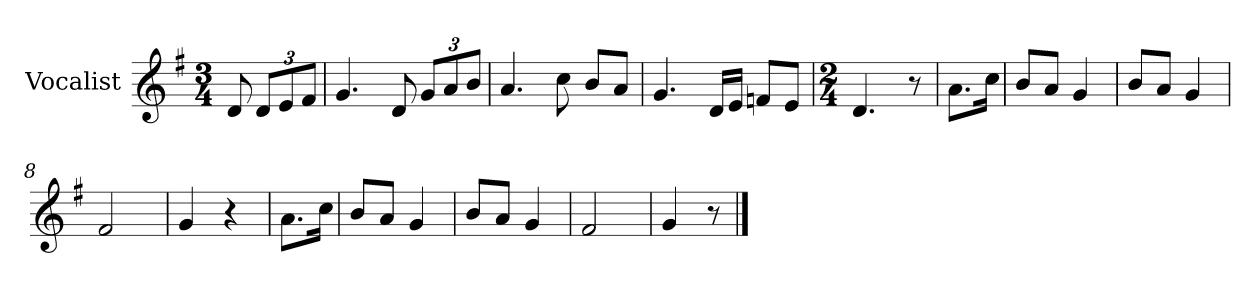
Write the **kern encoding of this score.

**kern
*part1
*staff1
*I"Vocalist
*k[f#]
*G:
*M3/4
=
8d
12dL
12e
12f#J
=1
4.g
8d
12gL
12a
12bJ
=2
4.a
8cc
8bL
8aJ
=3
4.g
16dLL
16eJJ
8fnL
8eJ
=4
*M2/4
4.d
8r
=5
8.aL
16ccJk
=6
8bL
8aJ
4g
=7
8bL
8aJ
4g
=8
2f#
=9
4g
4r
=10
8.aL
16ccJk
=11
8bL
8aJ
4g
=12
8bL
8aJ
4g
=13
2f#
=14
4g
8r
==
*-
